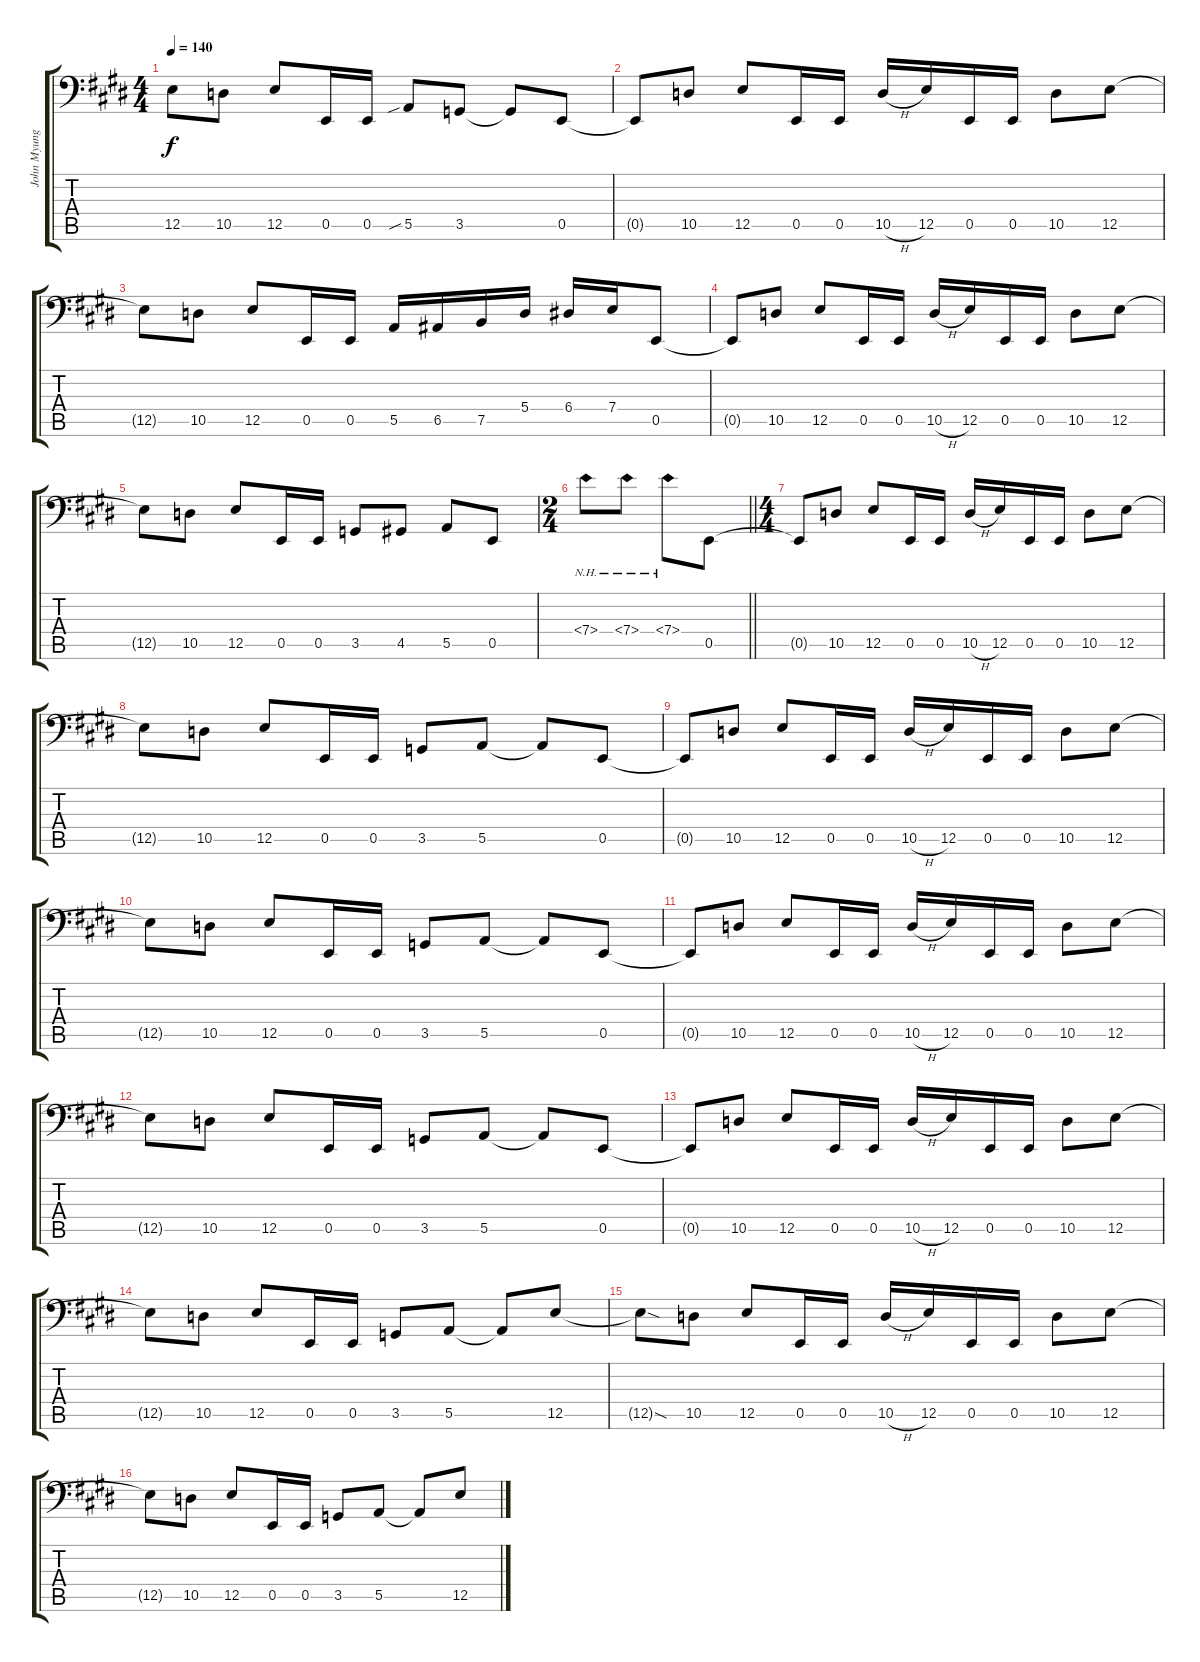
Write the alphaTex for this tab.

\track ("John Myung - Bass" "John Myung") {instrument electricbassfinger}
\staff {score tabs}
\tuning (C3 G2 D2 A1 E1 B0) {hide}
\ts (4 4)
\tempo 140
\clef f4
\ks c#minor
12.5{t}.8{dy f} 10.5.8 12.5.8 0.5.16 0.5.16 5.5{sib}.8 3.5.8 3.5{t}.8 0.5.8 |
0.5{t}.8 10.5.8 12.5.8 0.5.16 0.5.16 10.5{h}.16 12.5.16 0.5.16 0.5.16 10.5.8 12.5.8 |
12.5{t}.8 10.5.8 12.5.8 0.5.16 0.5.16 5.5.16 6.5.16 7.5.16 5.4.16 6.4.16 7.4.16 0.5.8 |
0.5{t}.8 10.5.8 12.5.8 0.5.16 0.5.16 10.5{h}.16 12.5.16 0.5.16 0.5.16 10.5.8 12.5.8 |
\ks e
12.5{t}.8 10.5.8 12.5.8 0.5.16 0.5.16 3.5.8 4.5.8 5.5.8 0.5.8 |
\ts (2 4)
\barLineRight lightlight
\ks c#minor
7.4{nh}.8 7.4{nh}.8 7.4{nh}.8 0.5.8 |
\ts (4 4)
0.5{t}.8 10.5.8 12.5.8 0.5.16 0.5.16 10.5{h}.16 12.5.16 0.5.16 0.5.16 10.5.8 12.5.8 |
12.5{t}.8 10.5.8 12.5.8 0.5.16 0.5.16 3.5.8 5.5.8 5.5{t}.8 0.5.8 |
0.5{t}.8 10.5.8 12.5.8 0.5.16 0.5.16 10.5{h}.16 12.5.16 0.5.16 0.5.16 10.5.8 12.5.8 |
12.5{t}.8 10.5.8 12.5.8 0.5.16 0.5.16 3.5.8 5.5.8 5.5{t}.8 0.5.8 |
0.5{t}.8 10.5.8 12.5.8 0.5.16 0.5.16 10.5{h}.16 12.5.16 0.5.16 0.5.16 10.5.8 12.5.8 |
12.5{t}.8 10.5.8 12.5.8 0.5.16 0.5.16 3.5.8 5.5.8 5.5{t}.8 0.5.8 |
0.5{t}.8 10.5.8 12.5.8 0.5.16 0.5.16 10.5{h}.16 12.5.16 0.5.16 0.5.16 10.5.8 12.5.8 |
12.5{t}.8 10.5.8 12.5.8 0.5.16 0.5.16 3.5.8 5.5.8 5.5{t}.8 12.5.8 |
12.5{sod t}.8 10.5.8 12.5.8 0.5.16 0.5.16 10.5{h}.16 12.5.16 0.5.16 0.5.16 10.5.8 12.5.8 |
12.5{t}.8 10.5.8 12.5.8 0.5.16 0.5.16 3.5.8 5.5.8 5.5{t}.8 12.5.8
